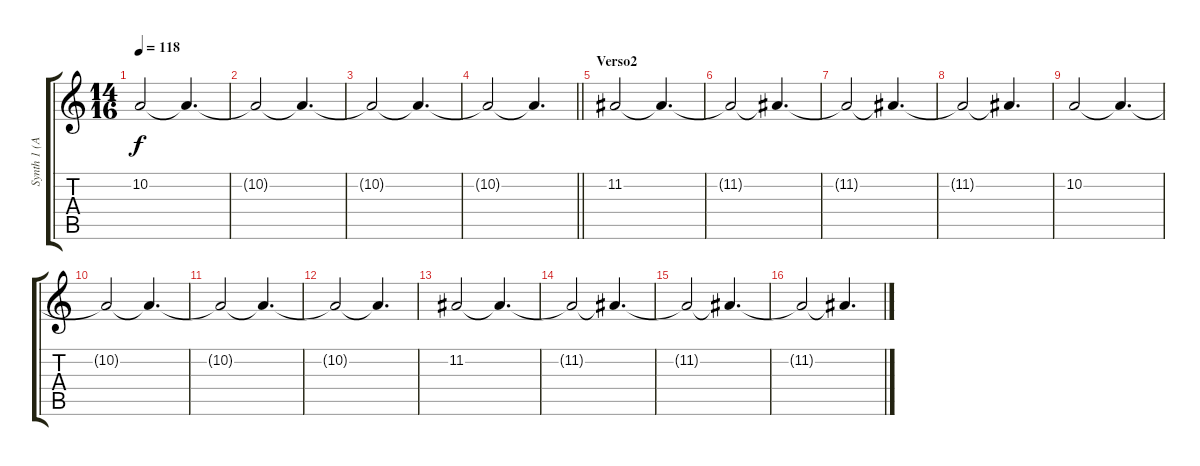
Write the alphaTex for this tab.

\track ("Synth 1 (Ambient sounds)" "Synth 1 (A") {instrument pad4choir}
\staff {score tabs}
\tuning (E4 B3 G3 D3 A2 E2) {hide}
\ts (14 16)
\tempo 118
\clef g2
\ks c
10.2.2{dy f} 10.2{t}.4{d} |
10.2{t}.2 10.2{t}.4{d} |
10.2{t}.2 10.2{t}.4{d} |
\barLineRight lightlight
10.2{t}.2 10.2{t}.4{d} |
\section ("" "Verso2")
11.2.2 11.2{t}.4{d} |
11.2{t}.2 11.2{t}.4{d} |
11.2{t}.2 11.2{t}.4{d} |
11.2{t}.2 11.2{t}.4{d} |
10.2.2 10.2{t}.4{d} |
10.2{t}.2 10.2{t}.4{d} |
10.2{t}.2 10.2{t}.4{d} |
10.2{t}.2 10.2{t}.4{d} |
11.2.2 11.2{t}.4{d} |
11.2{t}.2 11.2{t}.4{d} |
11.2{t}.2 11.2{t}.4{d} |
11.2{t}.2 11.2{t}.4{d}
